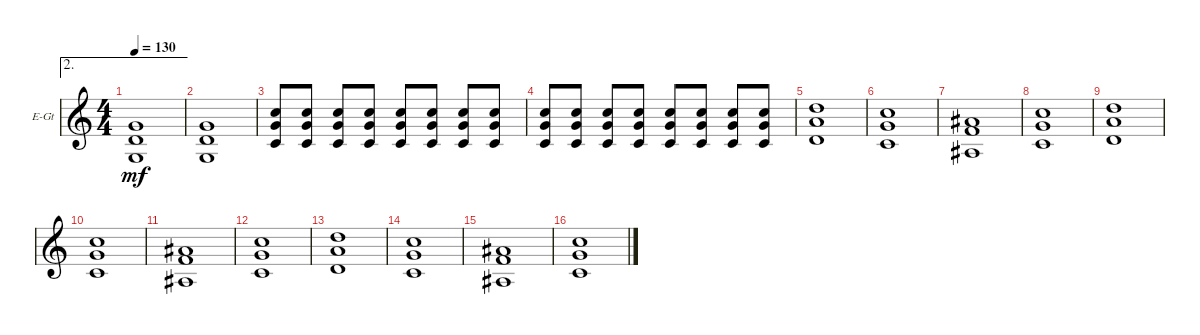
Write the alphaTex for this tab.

\defaultSystemsLayout 4
\bracketExtendMode groupsimilarinstruments
\firstSystemTrackNameOrientation horizontal
\otherSystemsTrackNameOrientation horizontal
\track ("Electric Guitar" "E-Gt") {instrument overdrivenguitar}
\staff {score}
\tuning (E4 B3 G3 D3 A2 E2)
\ae 2
\ts (4 4)
\tempo 130
\clef g2
\ks c
(3.6 5.5 5.4).1{dy mf} |
(3.6 5.5 5.4).1 |
(3.5 5.4 5.3).8 (3.5 5.4 5.3).8 (3.5 5.4 5.3).8 (3.5 5.4 5.3).8 (3.5 5.4 5.3).8 (3.5 5.4 5.3).8 (3.5 5.4 5.3).8 (3.5 5.4 5.3).8 |
(3.5 5.4 5.3).8 (3.5 5.4 5.3).8 (3.5 5.4 5.3).8 (3.5 5.4 5.3).8 (3.5 5.4 5.3).8 (3.5 5.4 5.3).8 (3.5 5.4 5.3).8 (3.5 5.4 5.3).8 |
(5.5 7.4 7.3).1 |
(3.5 5.4 5.3).1 |
(1.5 3.4 3.3).1 |
(3.5 5.4 5.3).1 |
(5.5 7.4 7.3).1 |
(3.5 5.4 5.3).1 |
(1.5 3.4 3.3).1 |
(3.5 5.4 5.3).1 |
(5.5 7.4 7.3).1 |
(3.5 5.4 5.3).1 |
(1.5 3.4 3.3).1 |
(3.5 5.4 5.3).1
